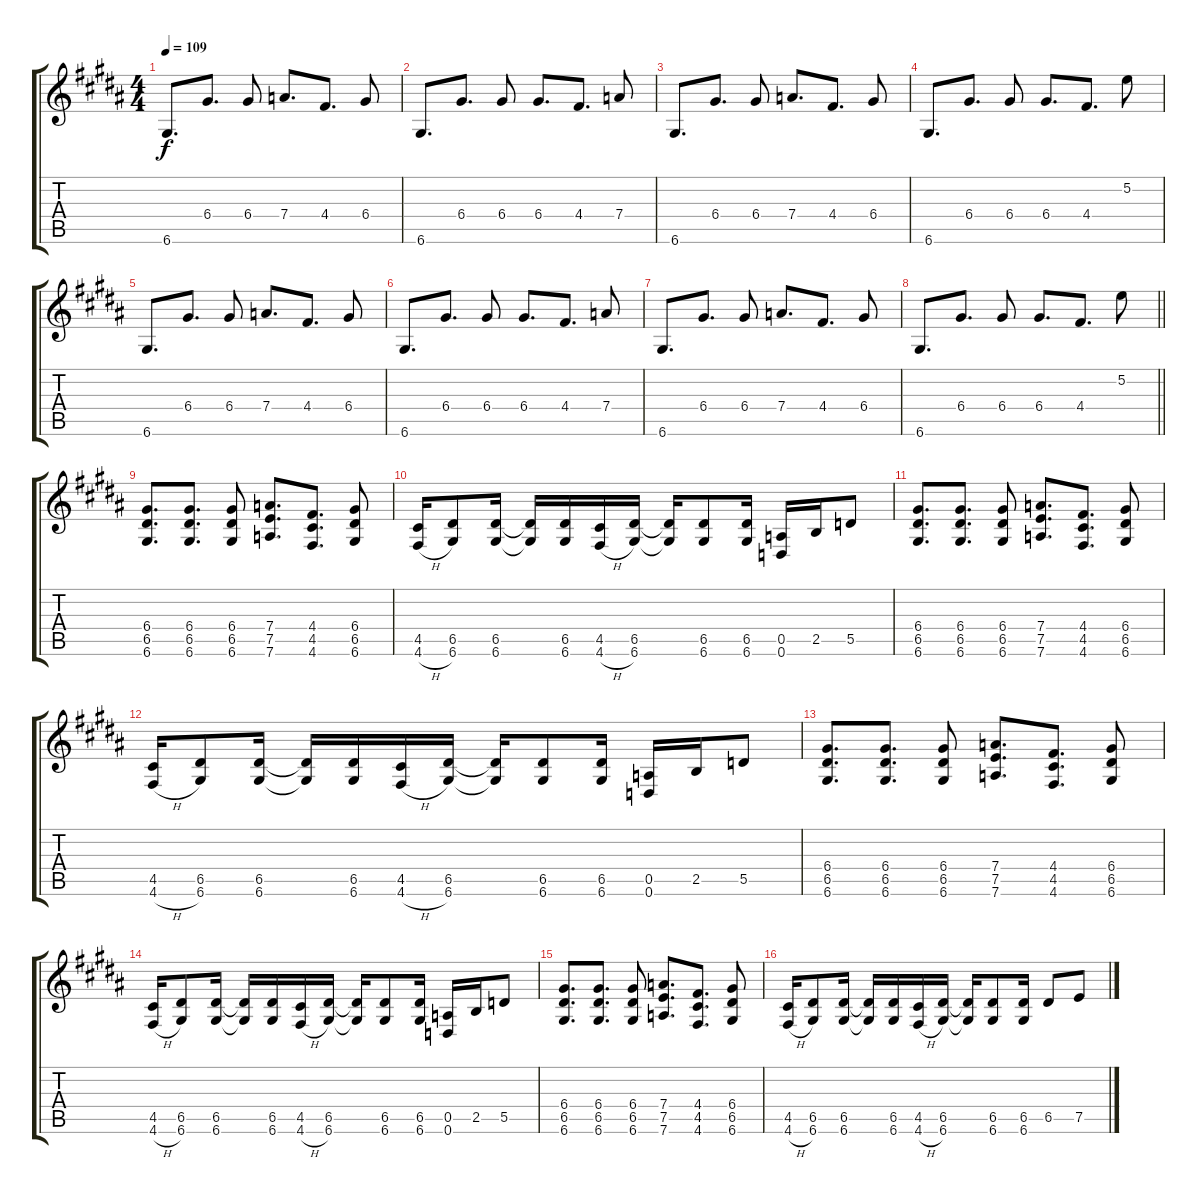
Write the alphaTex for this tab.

\track "" {instrument distortionguitar}
\staff {score tabs}
\tuning (E4 B3 G3 D3 A2 D2) {hide}
\ts (4 4)
\tempo 109
\clef g2
\ks g#minor
6.6.8{d dy f instrument overdrivenguitar} 6.4.8{d} 6.4.8 7.4.8{d} 4.4.8{d} 6.4.8 |
6.6.8{d} 6.4.8{d} 6.4.8 6.4.8{d} 4.4.8{d} 7.4.8 |
6.6.8{d} 6.4.8{d} 6.4.8 7.4.8{d} 4.4.8{d} 6.4.8 |
6.6.8{d} 6.4.8{d} 6.4.8 6.4.8{d} 4.4.8{d} 5.2.8 |
6.6.8{d} 6.4.8{d} 6.4.8 7.4.8{d} 4.4.8{d} 6.4.8 |
6.6.8{d} 6.4.8{d} 6.4.8 6.4.8{d} 4.4.8{d} 7.4.8 |
6.6.8{d} 6.4.8{d} 6.4.8 7.4.8{d} 4.4.8{d} 6.4.8 |
\barLineRight lightlight
6.6.8{d} 6.4.8{d} 6.4.8 6.4.8{d} 4.4.8{d} 5.2.8 |
(6.4 6.5 6.6).8{d instrument distortionguitar} (6.4 6.5 6.6).8{d} (6.4 6.5 6.6).8 (7.4 7.5 7.6).8{d} (4.4 4.5 4.6).8{d} (6.4 6.5 6.6).8 |
(4.5 4.6{h}).16 (6.5 6.6).8 (6.5 6.6).16 (6.5{t} 6.6{t}).16 (6.5 6.6).16 (4.5 4.6{h}).16 (6.5 6.6).16 (6.5{t} 6.6{t}).16 (6.5 6.6).8 (6.5 6.6).16 (0.5 0.6).16 2.5.16 5.5.8 |
(6.4 6.5 6.6).8{d} (6.4 6.5 6.6).8{d} (6.4 6.5 6.6).8 (7.4 7.5 7.6).8{d} (4.4 4.5 4.6).8{d} (6.4 6.5 6.6).8 |
(4.5 4.6{h}).16 (6.5 6.6).8 (6.5 6.6).16 (6.5{t} 6.6{t}).16 (6.5 6.6).16 (4.5 4.6{h}).16 (6.5 6.6).16 (6.5{t} 6.6{t}).16 (6.5 6.6).8 (6.5 6.6).16 (0.5 0.6).16 2.5.16 5.5.8 |
(6.4 6.5 6.6).8{d} (6.4 6.5 6.6).8{d} (6.4 6.5 6.6).8 (7.4 7.5 7.6).8{d} (4.4 4.5 4.6).8{d} (6.4 6.5 6.6).8 |
(4.5 4.6{h}).16 (6.5 6.6).8 (6.5 6.6).16 (6.5{t} 6.6{t}).16 (6.5 6.6).16 (4.5 4.6{h}).16 (6.5 6.6).16 (6.5{t} 6.6{t}).16 (6.5 6.6).8 (6.5 6.6).16 (0.5 0.6).16 2.5.16 5.5.8 |
(6.4 6.5 6.6).8{d} (6.4 6.5 6.6).8{d} (6.4 6.5 6.6).8 (7.4 7.5 7.6).8{d} (4.4 4.5 4.6).8{d} (6.4 6.5 6.6).8 |
(4.5 4.6{h}).16 (6.5 6.6).8 (6.5 6.6).16 (6.5{t} 6.6{t}).16 (6.5 6.6).16 (4.5 4.6{h}).16 (6.5 6.6).16 (6.5{t} 6.6{t}).16 (6.5 6.6).8 (6.5 6.6).16 6.5.8 7.5.8
